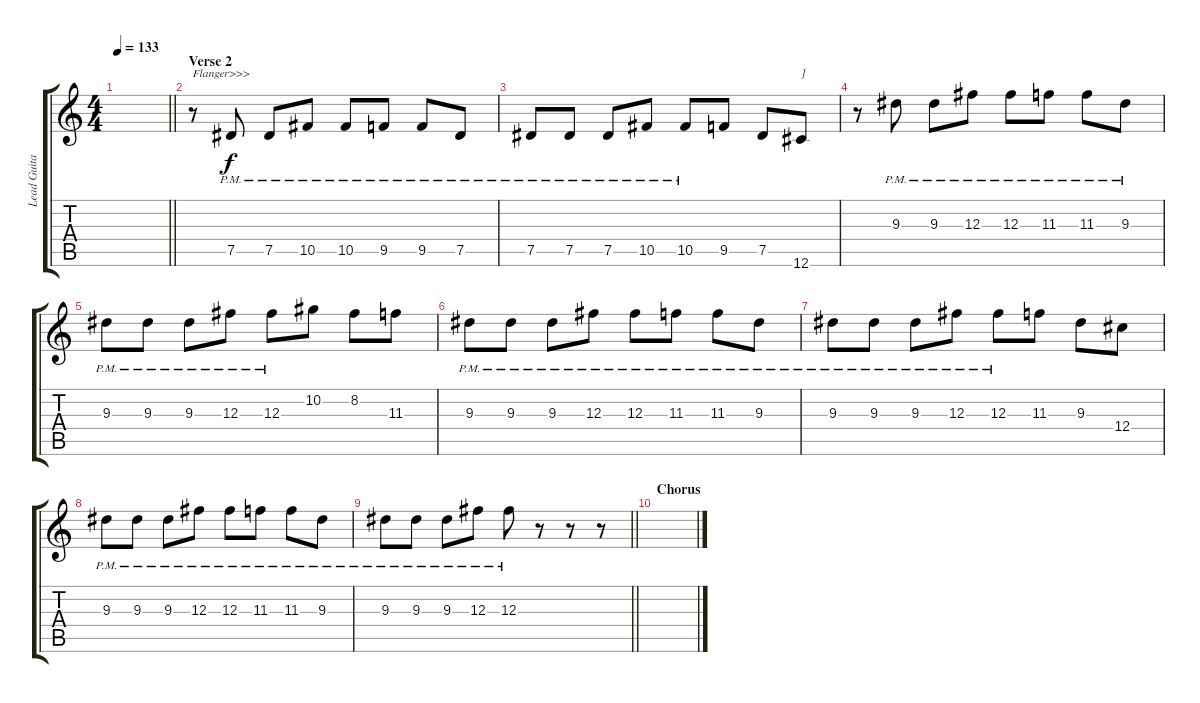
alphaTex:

\track ("Lead Guitar" "Lead Guita") {instrument distortionguitar}
\staff {score tabs}
\tuning (Eb4 Bb3 Gb3 Db3 Ab2 Db2) {hide}
\ts (4 4)
\tempo 133
\clef g2
\barLineRight lightlight
\ks c
|
\section ("" "Verse 2")
r.8{txt "Flanger>>>"} 7.5{pm}.8 7.5{pm}.8 10.5{pm}.8 10.5{pm}.8 9.5{pm}.8 9.5{pm}.8 7.5{pm}.8 |
7.5{pm}.8 7.5{pm}.8 7.5{pm}.8 10.5{pm}.8 10.5{pm}.8 9.5.8 7.5.8 12.6.8{txt "]"} |
r.8 9.3{pm}.8 9.3{pm}.8 12.3{pm}.8 12.3{pm}.8 11.3{pm}.8 11.3{pm}.8 9.3{pm}.8 |
9.3{pm}.8 9.3{pm}.8 9.3{pm}.8 12.3{pm}.8 12.3{pm}.8 10.2.8 8.2.8 11.3.8 |
9.3{pm}.8 9.3{pm}.8 9.3{pm}.8 12.3{pm}.8 12.3{pm}.8 11.3{pm}.8 11.3{pm}.8 9.3{pm}.8 |
9.3{pm}.8 9.3{pm}.8 9.3{pm}.8 12.3{pm}.8 12.3{pm}.8 11.3.8 9.3.8 12.4.8 |
9.3{pm}.8 9.3{pm}.8 9.3{pm}.8 12.3{pm}.8 12.3{pm}.8 11.3{pm}.8 11.3{pm}.8 9.3{pm}.8 |
\barLineRight lightlight
9.3{pm}.8 9.3{pm}.8 9.3{pm}.8 12.3{pm}.8 12.3{pm}.8 r.8 r.8 r.8 |
\section ("" "Chorus")
